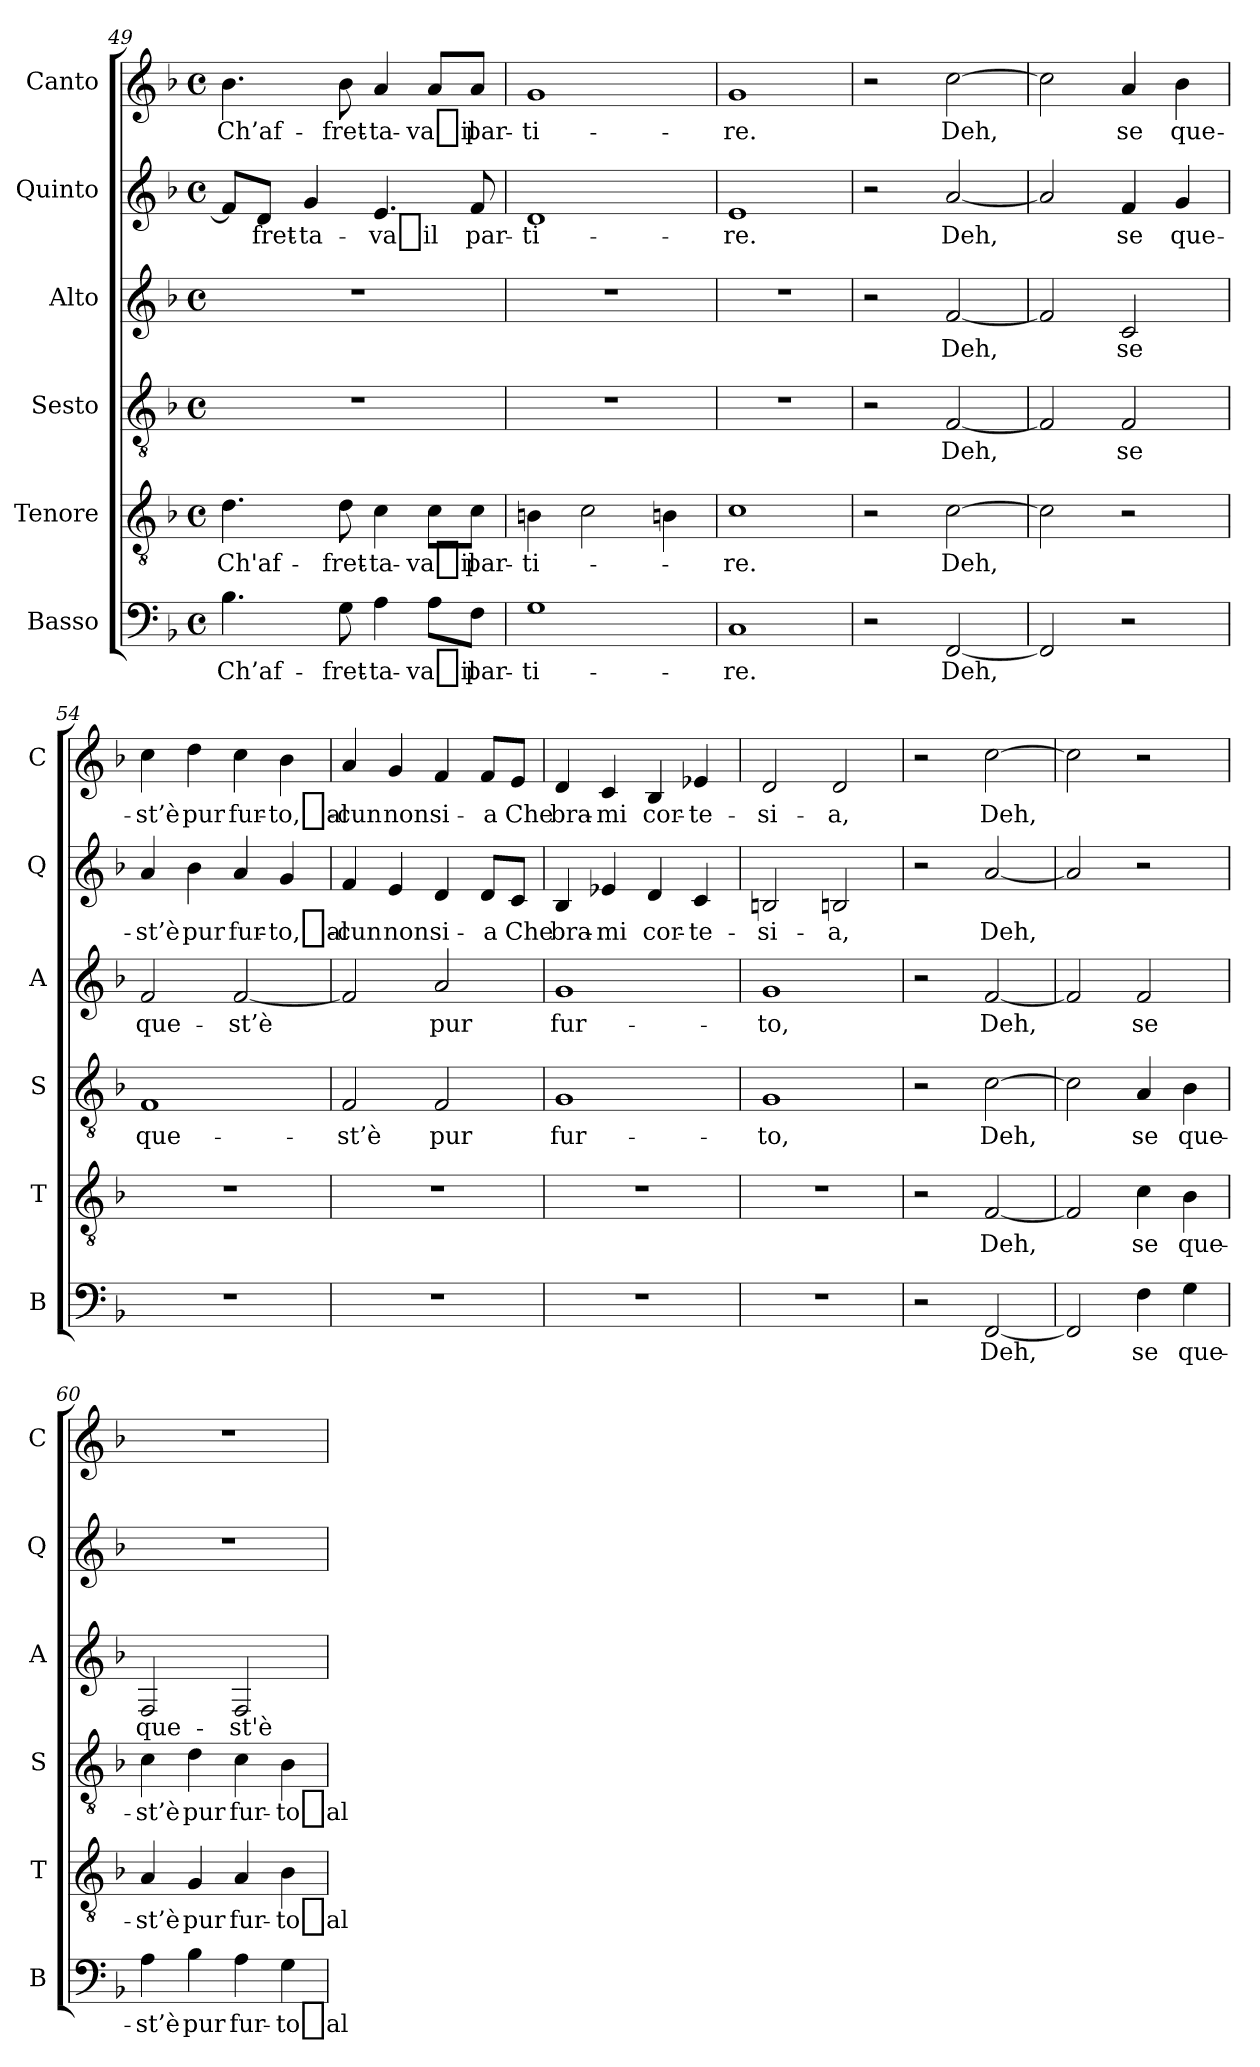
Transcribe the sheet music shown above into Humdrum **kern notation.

**kern	**text	**kern	**text	**kern	**text	**kern	**text	**kern	**text	**kern	**text
*part6	*part6	*part5	*part5	*part4	*part4	*part3	*part3	*part2	*part2	*part1	*part1
*staff6	*staff6	*staff5	*staff5	*staff4	*staff4	*staff3	*staff3	*staff2	*staff2	*staff1	*staff1
*I"Basso	*	*I"Tenore	*	*I"Sesto	*	*I"Alto	*	*I"Quinto	*	*I"Canto	*
*I'B	*	*I'T	*	*I'S	*	*I'A	*	*I'Q	*	*I'C	*
*clefF4	*	*clefGv2	*	*clefGv2	*	*clefG2	*	*clefG2	*	*clefG2	*
*k[b-]	*	*k[b-]	*	*k[b-]	*	*k[b-]	*	*k[b-]	*	*k[b-]	*
*F:	*	*F:	*	*F:	*	*F:	*	*F:	*	*F:	*
*M4/4	*	*M4/4	*	*M4/4	*	*M4/4	*	*M4/4	*	*M4/4	*
*met(c)	*	*met(c)	*	*met(c)	*	*met(c)	*	*met(c)	*	*met(c)	*
=49	=49	=49	=49	=49	=49	=49	=49	=49	=49	=49	=49
4.B-	Ch’af-	4.d	Ch'af-	1r	.	1r	.	8fL]	.	4.b-	Ch’af-
.	.	.	.	.	.	.	.	8dJ	fret-	.	.
.	.	.	.	.	.	.	.	4g	ta-	.	.
8G	fret-	8d	fret-	.	.	.	.	.	.	8b-	fret-
4A	ta-	4c	ta-	.	.	.	.	4.e	-va_il	4a	ta-
8AL	-va_il	8cL	-va_il	.	.	.	.	.	.	8aL	-va_il
8FJ	par-	8cJ	par-	.	.	.	.	8f	par-	8aJ	par-
=50	=50	=50	=50	=50	=50	=50	=50	=50	=50	=50	=50
1G	ti-	4Bn	ti-	1r	.	1r	.	1d	ti-	1g	ti-
.	.	2c	.	.	.	.	.	.	.	.	.
.	.	4Bn	.	.	.	.	.	.	.	.	.
=51	=51	=51	=51	=51	=51	=51	=51	=51	=51	=51	=51
1C	-re.	1c	-re.	1r	.	1r	.	1e	-re.	1g	-re.
=52	=52	=52	=52	=52	=52	=52	=52	=52	=52	=52	=52
2r	.	2r	.	2r	.	2r	.	2r	.	2r	.
[2FF	-Deh,	[2c	-Deh,	[2F	-Deh,	[2f	-Deh,	[2a	-Deh,	[2cc	-Deh,
=53	=53	=53	=53	=53	=53	=53	=53	=53	=53	=53	=53
2FF]	.	2c]	.	2F]	.	2f]	.	2a]	.	2cc]	.
2r	.	2r	.	2F	-se	2c	-se	4f	-se	4a	-se
.	.	.	.	.	.	.	.	4g	que-	4b-	que-
=54	=54	=54	=54	=54	=54	=54	=54	=54	=54	=54	=54
1r	.	1r	.	1F	que-	2f	que-	4a	-st’è	4cc	-st’è
.	.	.	.	.	.	.	.	4b-	-pur	4dd	-pur
.	.	.	.	.	.	[2f	-st’è	4a	fur-	4cc	fur-
.	.	.	.	.	.	.	.	4g	to,_al-	4b-	to,_al-
=55	=55	=55	=55	=55	=55	=55	=55	=55	=55	=55	=55
1r	.	1r	.	2F	-st’è	2f]	.	4f	-cun	4a	-cun
.	.	.	.	.	.	.	.	4e	-non	4g	-non
.	.	.	.	2F	-pur	2a	-pur	4d	si-	4f	si-
.	.	.	.	.	.	.	.	8dL	-a	8fL	-a
.	.	.	.	.	.	.	.	8cJ	-Che	8eJ	-Che
=56	=56	=56	=56	=56	=56	=56	=56	=56	=56	=56	=56
1r	.	1r	.	1G	fur-	1g	fur-	4B-	bra-	4d	bra-
.	.	.	.	.	.	.	.	4e-X	-mi	4c	-mi
.	.	.	.	.	.	.	.	4d	cor-	4B-	cor-
.	.	.	.	.	.	.	.	4c	te-	4e-X	te-
=57	=57	=57	=57	=57	=57	=57	=57	=57	=57	=57	=57
1r	.	1r	.	1G	-to,	1g	-to,	2Bn	si-	2d	si-
.	.	.	.	.	.	.	.	2Bn	-a,	2d	-a,
=58	=58	=58	=58	=58	=58	=58	=58	=58	=58	=58	=58
2r	.	2r	.	2r	.	2r	.	2r	.	2r	.
[2FF	-Deh,	[2F	-Deh,	[2c	-Deh,	[2f	-Deh,	[2a	-Deh,	[2cc	-Deh,
=59	=59	=59	=59	=59	=59	=59	=59	=59	=59	=59	=59
2FF]	.	2F]	.	2c]	.	2f]	.	2a]	.	2cc]	.
4F	-se	4c	-se	4A	-se	2f	-se	2r	.	2r	.
4G	que-	4B-	que-	4B-	que-	.	.	.	.	.	.
=60	=60	=60	=60	=60	=60	=60	=60	=60	=60	=60	=60
4A	-st’è	4A	-st’è	4c	-st’è	2F	que-	1r	.	1r	.
4B-	-pur	4G	-pur	4d	-pur	.	.	.	.	.	.
4A	fur-	4A	fur-	4c	fur-	2F	-st'è	.	.	.	.
4G	to_al-	4B-	to_al-	4B-	to_al-	.	.	.	.	.	.
=	=	=	=	=	=	=	=	=	=	=	=
*-	*-	*-	*-	*-	*-	*-	*-	*-	*-	*-	*-
